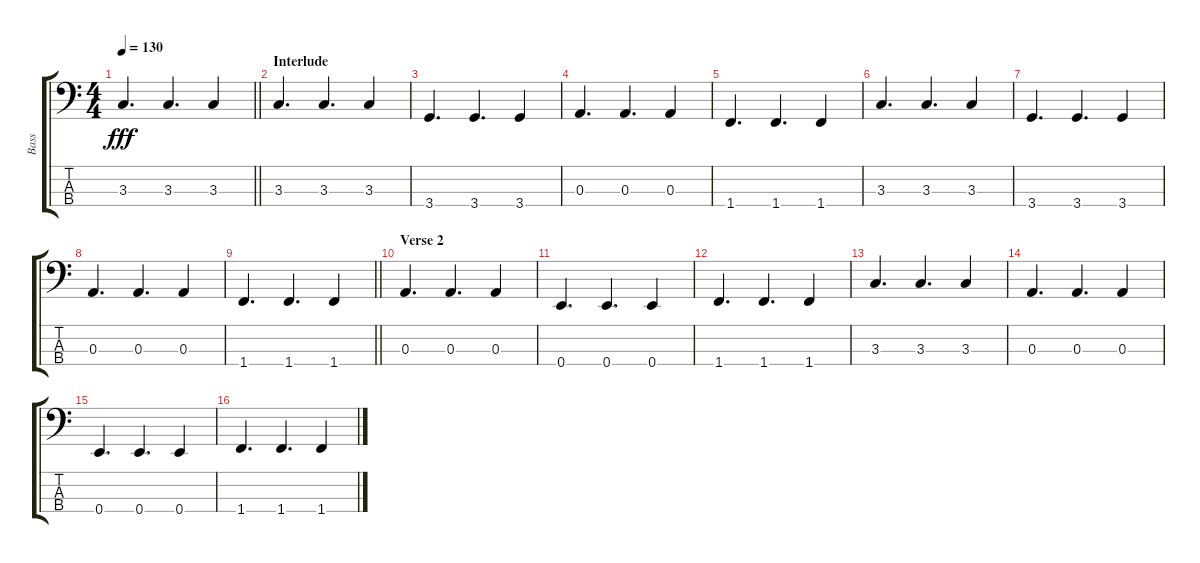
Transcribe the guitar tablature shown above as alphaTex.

\track ("Bass" "Bass") {instrument electricbassfinger}
\staff {score tabs}
\tuning (G2 D2 A1 E1) {hide}
\ts (4 4)
\tempo 130
\clef f4
\barLineRight lightlight
\ks c
3.3.4{d dy fff} 3.3.4{d} 3.3.4 |
\section ("" "Interlude")
3.3.4{d} 3.3.4{d} 3.3.4 |
3.4.4{d} 3.4.4{d} 3.4.4 |
0.3.4{d} 0.3.4{d} 0.3.4 |
1.4.4{d} 1.4.4{d} 1.4.4 |
3.3.4{d} 3.3.4{d} 3.3.4 |
3.4.4{d} 3.4.4{d} 3.4.4 |
0.3.4{d} 0.3.4{d} 0.3.4 |
\barLineRight lightlight
1.4.4{d} 1.4.4{d} 1.4.4 |
\section ("" "Verse 2")
0.3.4{d} 0.3.4{d} 0.3.4 |
0.4.4{d} 0.4.4{d} 0.4.4 |
1.4.4{d} 1.4.4{d} 1.4.4 |
3.3.4{d} 3.3.4{d} 3.3.4 |
0.3.4{d} 0.3.4{d} 0.3.4 |
0.4.4{d} 0.4.4{d} 0.4.4 |
1.4.4{d} 1.4.4{d} 1.4.4
